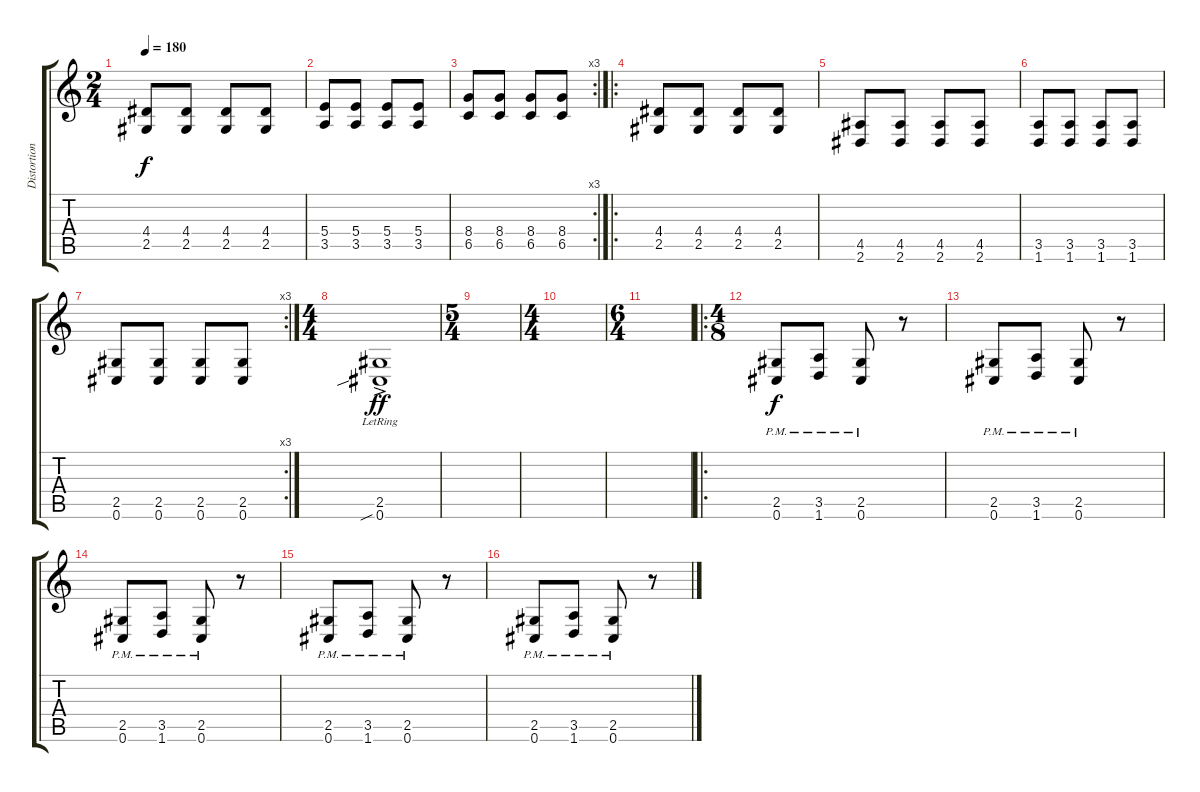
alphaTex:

\track ("Distortion" "Distortion") {instrument distortionguitar}
\staff {score tabs}
\tuning (Db4 Ab3 E3 B2 Gb2 Db2) {hide}
\ts (2 4)
\tempo 180
\clef g2
\ks c
(4.4 2.5).8{dy f} (4.4 2.5).8 (4.4 2.5).8 (4.4 2.5).8 |
(5.4 3.5).8 (5.4 3.5).8 (5.4 3.5).8 (5.4 3.5).8 |
\rc 3
(8.4 6.5).8 (8.4 6.5).8 (8.4 6.5).8 (8.4 6.5).8 |
\ro
(4.4 2.5).8 (4.4 2.5).8 (4.4 2.5).8 (4.4 2.5).8 |
(4.5 2.6).8 (4.5 2.6).8 (4.5 2.6).8 (4.5 2.6).8 |
(3.5 1.6).8 (3.5 1.6).8 (3.5 1.6).8 (3.5 1.6).8 |
\rc 3
(2.5 0.6).8 (2.5 0.6).8 (2.5 0.6).8 (2.5 0.6).8 |
\ts (4 4)
(2.5{ac lr} 0.6{sib ac lr}).1{dy ff} |
\ts (5 4)
|
\ts (4 4)
|
\ts (6 4)
|
\ro
\ts (4 8)
(2.5 0.6{pm}).8{dy f} (3.5 1.6{pm}).8 (2.5 0.6{pm}).8 r.8 |
(2.5 0.6{pm}).8 (3.5 1.6{pm}).8 (2.5 0.6{pm}).8 r.8 |
(2.5 0.6{pm}).8 (3.5 1.6{pm}).8 (2.5 0.6{pm}).8 r.8 |
(2.5 0.6{pm}).8 (3.5 1.6{pm}).8 (2.5 0.6{pm}).8 r.8 |
(2.5 0.6{pm}).8 (3.5 1.6{pm}).8 (2.5 0.6{pm}).8 r.8
